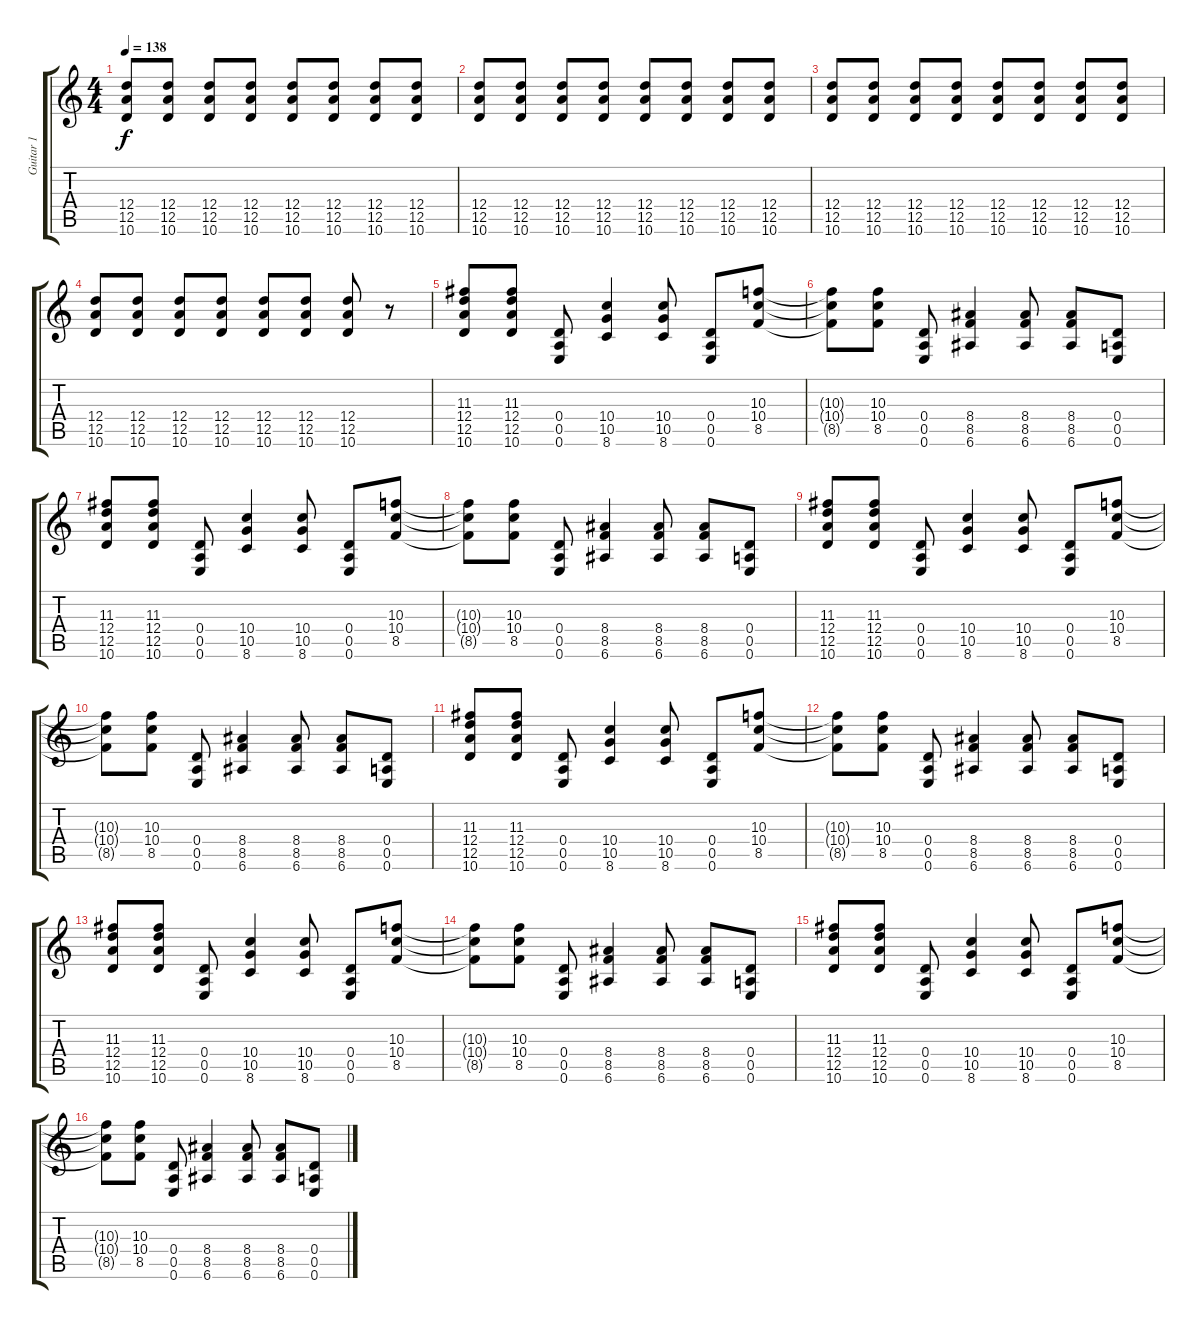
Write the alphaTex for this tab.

\track ("Guitar 1" "Guitar 1") {instrument overdrivenguitar}
\staff {score tabs}
\tuning (E4 B3 G3 D3 A2 E2) {hide}
\ts (4 4)
\tempo 138
\clef g2
\ks c
(12.4 12.5 10.6).8{dy f volume 3} (12.4 12.5 10.6).8 (12.4 12.5 10.6).8 (12.4 12.5 10.6).8 (12.4 12.5 10.6).8 (12.4 12.5 10.6).8 (12.4 12.5 10.6).8 (12.4 12.5 10.6).8 |
(12.4 12.5 10.6).8 (12.4 12.5 10.6).8 (12.4 12.5 10.6).8 (12.4 12.5 10.6).8 (12.4 12.5 10.6).8 (12.4 12.5 10.6).8 (12.4 12.5 10.6).8 (12.4 12.5 10.6).8 |
(12.4 12.5 10.6).8 (12.4 12.5 10.6).8{volume 11} (12.4 12.5 10.6).8 (12.4 12.5 10.6).8 (12.4 12.5 10.6).8 (12.4 12.5 10.6).8 (12.4 12.5 10.6).8 (12.4 12.5 10.6).8 |
(12.4 12.5 10.6).8 (12.4 12.5 10.6).8 (12.4 12.5 10.6).8 (12.4 12.5 10.6).8 (12.4 12.5 10.6).8 (12.4 12.5 10.6).8 (12.4 12.5 10.6).8 r.8 |
(11.3 12.4 12.5 10.6).8 (11.3 12.4 12.5 10.6).8 (0.4 0.5 0.6).8 (10.4 10.5 8.6).4 (10.4 10.5 8.6).8 (0.4 0.5 0.6).8 (10.3 10.4 8.5).8 |
(10.3{t} 10.4{t} 8.5{t}).8 (10.3 10.4 8.5).8 (0.4 0.5 0.6).8 (8.4 8.5 6.6).4 (8.4 8.5 6.6).8 (8.4 8.5 6.6).8 (0.4 0.5 0.6).8 |
(11.3 12.4 12.5 10.6).8 (11.3 12.4 12.5 10.6).8 (0.4 0.5 0.6).8 (10.4 10.5 8.6).4 (10.4 10.5 8.6).8 (0.4 0.5 0.6).8 (10.3 10.4 8.5).8 |
(10.3{t} 10.4{t} 8.5{t}).8 (10.3 10.4 8.5).8 (0.4 0.5 0.6).8 (8.4 8.5 6.6).4 (8.4 8.5 6.6).8 (8.4 8.5 6.6).8 (0.4 0.5 0.6).8 |
(11.3 12.4 12.5 10.6).8 (11.3 12.4 12.5 10.6).8 (0.4 0.5 0.6).8 (10.4 10.5 8.6).4 (10.4 10.5 8.6).8 (0.4 0.5 0.6).8 (10.3 10.4 8.5).8 |
(10.3{t} 10.4{t} 8.5{t}).8 (10.3 10.4 8.5).8 (0.4 0.5 0.6).8 (8.4 8.5 6.6).4 (8.4 8.5 6.6).8 (8.4 8.5 6.6).8 (0.4 0.5 0.6).8 |
(11.3 12.4 12.5 10.6).8 (11.3 12.4 12.5 10.6).8 (0.4 0.5 0.6).8 (10.4 10.5 8.6).4 (10.4 10.5 8.6).8 (0.4 0.5 0.6).8 (10.3 10.4 8.5).8 |
(10.3{t} 10.4{t} 8.5{t}).8 (10.3 10.4 8.5).8 (0.4 0.5 0.6).8 (8.4 8.5 6.6).4 (8.4 8.5 6.6).8 (8.4 8.5 6.6).8 (0.4 0.5 0.6).8 |
(11.3 12.4 12.5 10.6).8 (11.3 12.4 12.5 10.6).8 (0.4 0.5 0.6).8 (10.4 10.5 8.6).4 (10.4 10.5 8.6).8 (0.4 0.5 0.6).8 (10.3 10.4 8.5).8 |
(10.3{t} 10.4{t} 8.5{t}).8 (10.3 10.4 8.5).8 (0.4 0.5 0.6).8 (8.4 8.5 6.6).4 (8.4 8.5 6.6).8 (8.4 8.5 6.6).8 (0.4 0.5 0.6).8 |
(11.3 12.4 12.5 10.6).8 (11.3 12.4 12.5 10.6).8 (0.4 0.5 0.6).8 (10.4 10.5 8.6).4 (10.4 10.5 8.6).8 (0.4 0.5 0.6).8 (10.3 10.4 8.5).8 |
(10.3{t} 10.4{t} 8.5{t}).8 (10.3 10.4 8.5).8 (0.4 0.5 0.6).8 (8.4 8.5 6.6).4 (8.4 8.5 6.6).8 (8.4 8.5 6.6).8 (0.4 0.5 0.6).8
